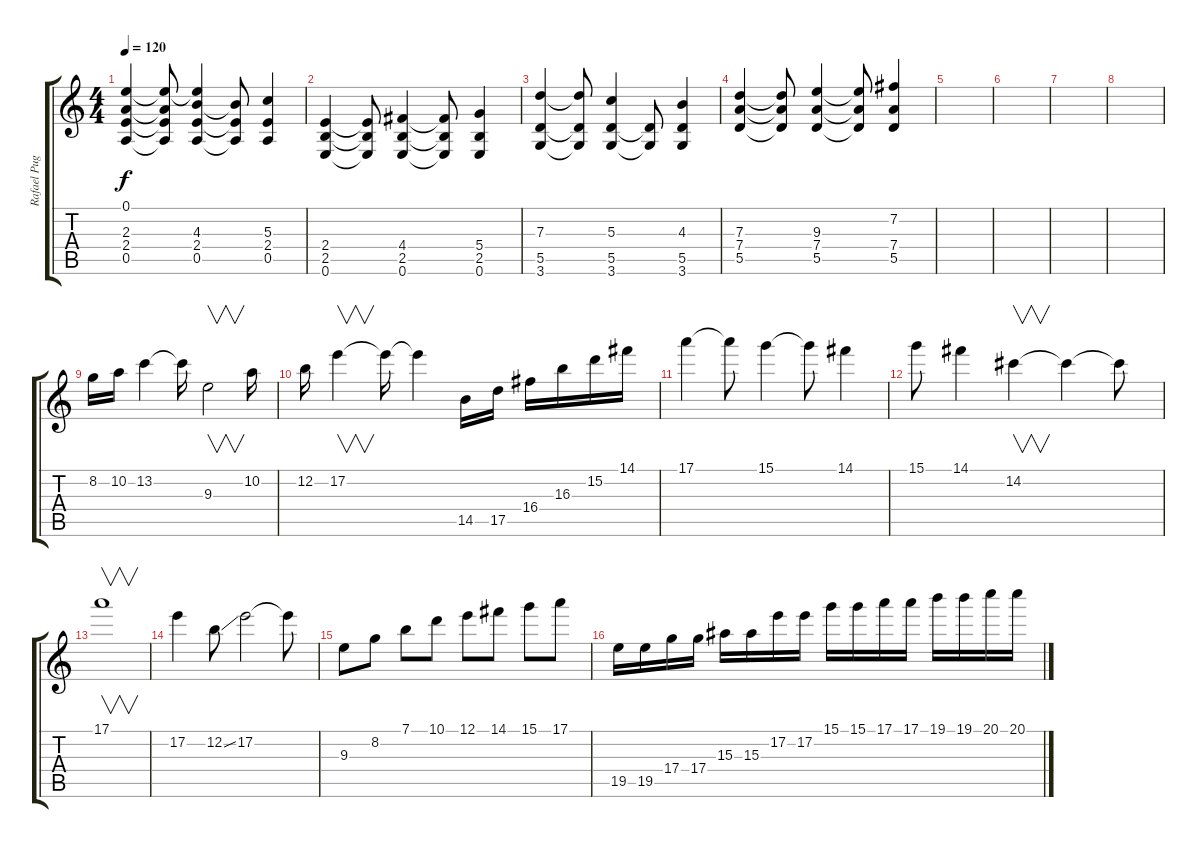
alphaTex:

\track ("Rafael Pugliesi" "Rafael Pug") {instrument overdrivenguitar}
\staff {score tabs}
\tuning (E4 B3 G3 D3 A2 E2) {hide}
\ts (4 4)
\tempo 120
\clef g2
\ks c
(0.1 2.3 2.4 0.5).4{dy f} (0.1{t} 2.3{t} 2.4{t} 0.5{t}).8 (0.1{t} 4.3 2.4 0.5).4 (4.3{t} 2.4{t} 0.5{t}).8 (5.3 2.4 0.5).4 |
(2.4 2.5 0.6).4 (2.4{t} 2.5{t} 0.6{t}).8 (4.4 2.5 0.6).4 (4.4{t} 2.5{t} 0.6{t}).8 (5.4 2.5 0.6).4 |
(7.3 5.5 3.6).4 (7.3{t} 5.5{t} 3.6{t}).8 (5.3 5.5 3.6).4 (5.5{t} 3.6{t}).8 (4.3 5.5 3.6).4 |
(7.3 7.4 5.5).4 (7.3{t} 7.4{t} 5.5{t}).8 (9.3 7.4 5.5).4 (9.3{t} 7.4{t} 5.5{t}).8 (7.2 7.4 5.5).4 |
|
|
|
|
8.2.16{volume 11} 10.2.16 13.2.4 13.2{t}.16 9.3.2{v} 10.2.16 |
12.2.16 17.2.4{v} 17.2{t}.16 17.2{t}.4 14.5.16 17.5.16 16.4.16 16.3.16 15.2.16 14.1.16 |
17.1.4 17.1{t}.8 15.1.4 15.1{t}.8 14.1.4 |
15.1.8 14.1.4 14.2.4{v} 14.2{t}.4 14.2{t}.8 |
17.1.1{v} |
17.2.4 12.2{ss}.8 17.2.2 17.2{t}.8 |
9.3.8 8.2.8 7.1.8 10.1.8 12.1.8 14.1.8 15.1.8 17.1.8 |
19.5.16{balance 0} 19.5.16{balance 4} 17.4.16{balance 8} 17.4.16{balance 12} 15.3.16{balance 16} 15.3.16{balance 12} 17.2.16{balance 8} 17.2.16{balance 4} 15.1.16{balance 0} 15.1.16{balance 4} 17.1.16{balance 8} 17.1.16{balance 12} 19.1.16{balance 16} 19.1.16{balance 12} 20.1.16{balance 8} 20.1.16{balance 3}
